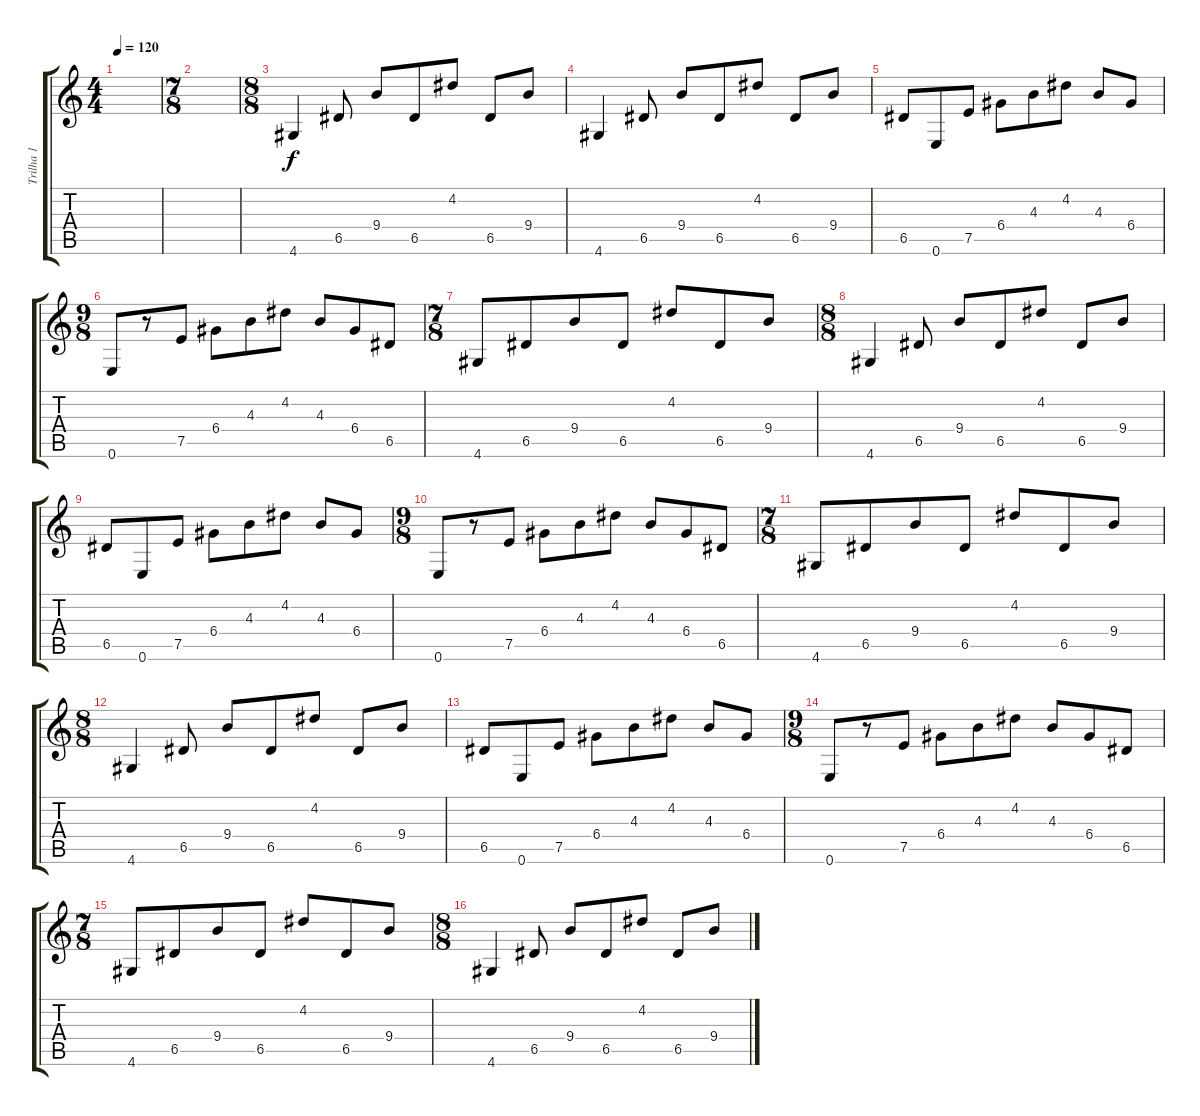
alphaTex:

\track ("Trilha 1" "Trilha 1") {instrument acousticguitarnylon}
\staff {score tabs}
\tuning (E4 B3 G3 D3 A2 E2) {hide}
\ts (4 4)
\tempo 120
\tempo 115
\tempo 120
\clef g2
\ks c
|
\ts (7 8)
|
\ts (8 8)
4.6.4 6.5.8 9.4.8 6.5.8 4.2.8 6.5.8 9.4.8 |
4.6.4 6.5.8 9.4.8 6.5.8 4.2.8 6.5.8 9.4.8 |
6.5.8 0.6.8 7.5.8 6.4.8 4.3.8 4.2.8 4.3.8 6.4.8 |
\ts (9 8)
0.6.8 r.8 7.5.8 6.4.8 4.3.8 4.2.8 4.3.8 6.4.8 6.5.8 |
\ts (7 8)
4.6.8 6.5.8 9.4.8 6.5.8 4.2.8 6.5.8 9.4.8 |
\ts (8 8)
4.6.4 6.5.8 9.4.8 6.5.8 4.2.8 6.5.8 9.4.8 |
6.5.8 0.6.8 7.5.8 6.4.8 4.3.8 4.2.8 4.3.8 6.4.8 |
\ts (9 8)
0.6.8 r.8 7.5.8 6.4.8 4.3.8 4.2.8 4.3.8 6.4.8 6.5.8 |
\ts (7 8)
4.6.8 6.5.8 9.4.8 6.5.8 4.2.8 6.5.8 9.4.8 |
\ts (8 8)
4.6.4 6.5.8 9.4.8 6.5.8 4.2.8 6.5.8 9.4.8 |
6.5.8 0.6.8 7.5.8 6.4.8 4.3.8 4.2.8 4.3.8 6.4.8 |
\ts (9 8)
0.6.8 r.8 7.5.8 6.4.8 4.3.8 4.2.8 4.3.8 6.4.8 6.5.8 |
\ts (7 8)
4.6.8 6.5.8 9.4.8 6.5.8 4.2.8 6.5.8 9.4.8 |
\ts (8 8)
4.6.4 6.5.8 9.4.8 6.5.8 4.2.8 6.5.8 9.4.8
